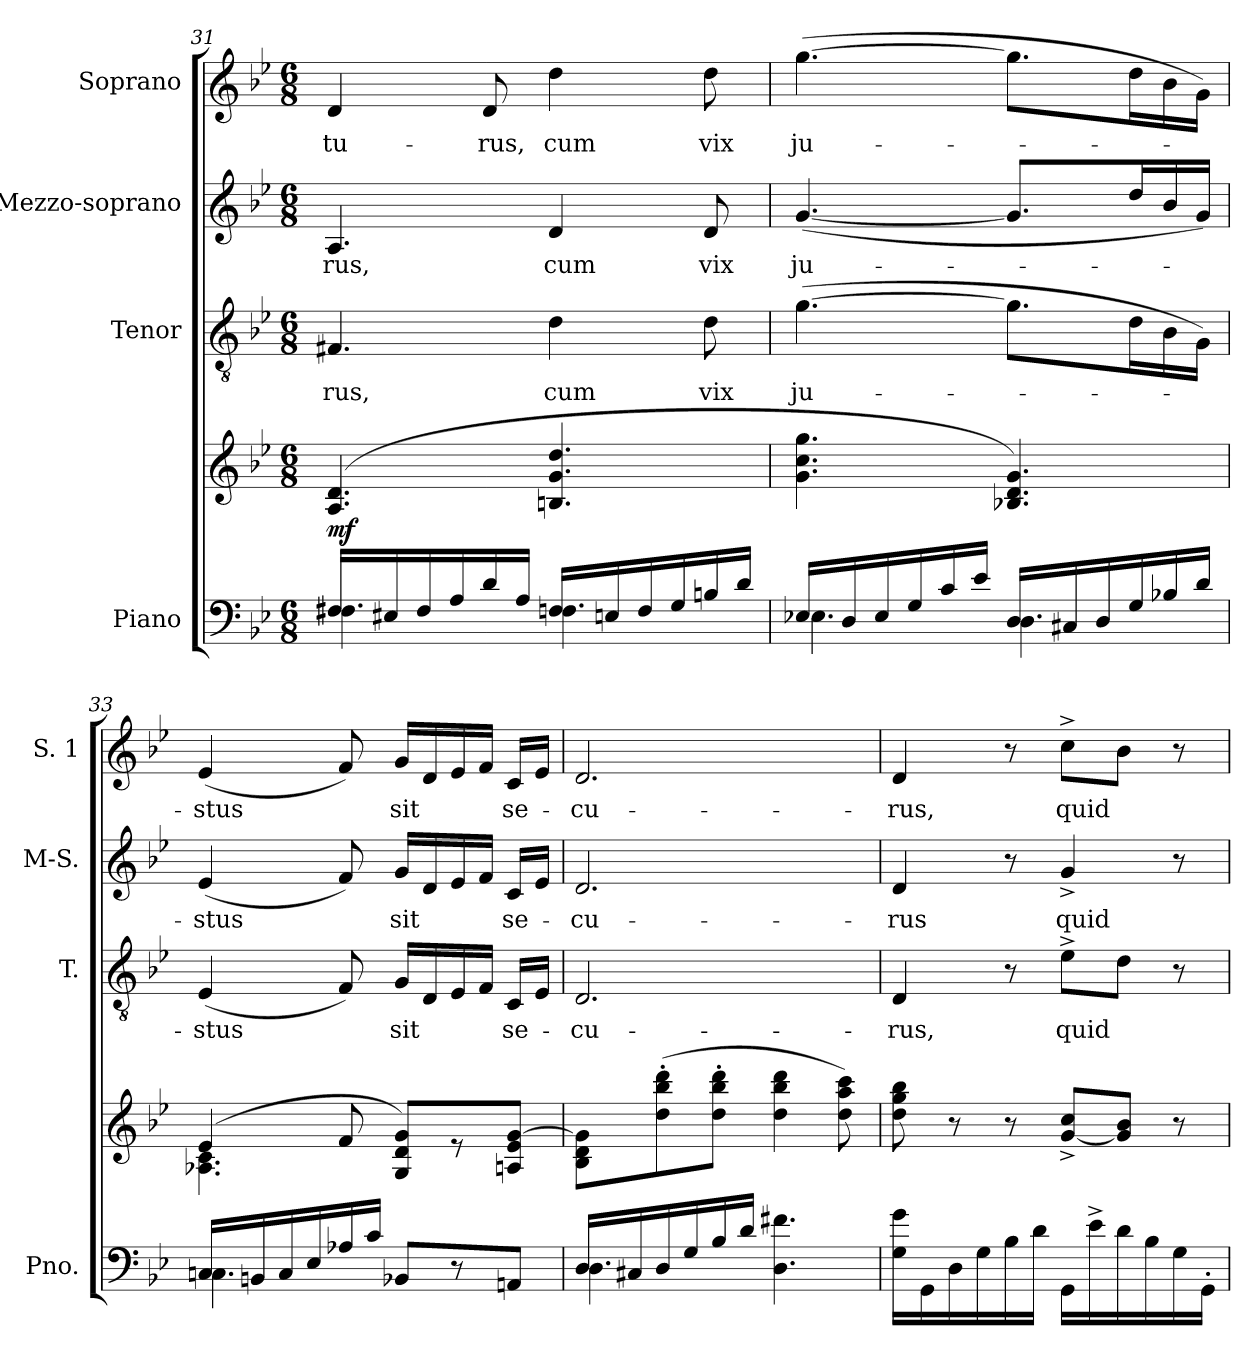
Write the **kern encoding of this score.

**kern	**kern	**dynam	**kern	**text	**kern	**text	**kern	**text
*part4	*part4	*part4	*part3	*part3	*part2	*part2	*part1	*part1
*staff5	*staff4	*staff4/5	*staff3	*staff3	*staff2	*staff2	*staff1	*staff1
*I"Piano	*	*	*I"Tenor	*	*I"Mezzo-soprano	*	*I"Soprano	*
*I'Pno.	*	*	*I'T.	*	*I'M-S.	*	*I'S. 1	*
*clefF4	*clefG2	*	*clefGv2	*	*clefG2	*	*clefG2	*
*	*	*	*ITrd7c12	*	*	*	*	*
*k[b-e-]	*k[b-e-]	*	*k[b-e-]	*	*k[b-e-]	*	*k[b-e-]	*
*g:	*g:	*	*g:	*	*g:	*	*g:	*
*M6/8	*M6/8	*	*M6/8	*	*M6/8	*	*M6/8	*
=31	=31	=31	=31	=31	=31	=31	=31	=31
*^	*	*	*	*	*	*	*	*
!	!	!	!	!	!LO:LY:b:color=#000000	!	!	!	!
!	!	!	!	!	!	!	!LO:LY:b:color=#000000	!	!
!	!	!	!	!	!	!	!	!	!LO:LY:b:color=#000000
16F#Xi/LL	4.F#i\	(4.Ai/ 4.di	mf	4.FF#Xi/	-rus,	4.Ai/	-rus,	4di/	-tu-
16E#Xi/	.	.	.	.	.	.	.	.	.
16F#i/	.	.	.	.	.	.	.	.	.
16Ai/	.	.	.	.	.	.	.	.	.
!	!	!	!	!	!	!	!	!	!LO:LY:b:color=#000000
16di/	.	.	.	.	.	.	.	8di/	-rus,
16Ai/JJ	.	.	.	.	.	.	.	.	.
!	!	!	!	!	!LO:LY:b:color=#000000	!	!	!	!
!	!	!	!	!	!	!	!LO:LY:b:color=#000000	!	!
!	!	!	!	!	!	!	!	!	!LO:LY:b:color=#000000
16Fni/LL	4.Fi\	4.Bni/ 4.gi 4.ddi	.	4Di\	cum	4di/	cum	4ddi\	cum
16Eni/	.	.	.	.	.	.	.	.	.
16Fi/	.	.	.	.	.	.	.	.	.
16Gi/	.	.	.	.	.	.	.	.	.
!	!	!	!	!	!LO:LY:b:color=#000000	!	!	!	!
!	!	!	!	!	!	!	!LO:LY:b:color=#000000	!	!
!	!	!	!	!	!	!	!	!	!LO:LY:b:color=#000000
16Bni/	.	.	.	8Di\	vix	8di/	vix	8ddi\	vix
16di/JJ	.	.	.	.	.	.	.	.	.
!!LO:PB:g=z
=32	=32	=32	=32	=32	=32	=32	=32	=32	=32
!	!	!	!	!	!LO:LY:b:color=#000000	!	!	!	!
!	!	!	!	!	!	!	!LO:LY:b:color=#000000	!	!
!	!	!	!	!	!	!	!	!	!LO:LY:b:color=#000000
16E-Xi/LL	4.E-i\	4.gi\ 4.cci 4.ggi	.	([4.Gi\	ju-	([4.gi/	ju-	([4.ggi\	ju-
16Di/	.	.	.	.	.	.	.	.	.
16E-i/	.	.	.	.	.	.	.	.	.
16Gi/	.	.	.	.	.	.	.	.	.
16ci/	.	.	.	.	.	.	.	.	.
16e-i/JJ	.	.	.	.	.	.	.	.	.
16Di/LL	4.Di\	4.B-Xi/ 4.di 4.gi)	.	8.Gi\L]	.	8.gi/L]	.	8.ggi\L]	.
16C#Xi/	.	.	.	.	.	.	.	.	.
16Di/	.	.	.	.	.	.	.	.	.
16Gi/	.	.	.	16Di\L	.	16ddi/L	.	16ddi\L	.
16B-Xi/	.	.	.	16BB-i\	.	16b-i/	.	16b-i\	.
16di/JJ	.	.	.	16GGi\JJ)	.	16gi/JJ)	.	16gi\JJ)	.
=33	=33	=33	=33	=33	=33	=33	=33	=33	=33
*	*	*^	*	*	*	*	*	*	*
!	!	!	!	!	!	!LO:LY:b:color=#000000	!	!	!	!
!	!	!	!	!	!	!	!	!LO:LY:b:color=#000000	!	!
!	!	!	!	!	!	!	!	!	!	!LO:LY:b:color=#000000
16Cni/LL	4.Ci\	(4e-i/	4.A-Xi\ 4.ci	.	(4EE-i/	-stus	(4e-i/	-stus	(4e-i/	-stus
16BBni/	.	.	.	.	.	.	.	.	.	.
16Ci/	.	.	.	.	.	.	.	.	.	.
16E-i/	.	.	.	.	.	.	.	.	.	.
16A-Xi/	.	8fi/	.	.	8FFi/)	.	8fi/)	.	8fi/)	.
16ci/JJ	.	.	.	.	.	.	.	.	.	.
!	!	!	!	!	!	!LO:LY:b:color=#000000	!	!	!	!
!	!	!	!	!	!	!	!	!LO:LY:b:color=#000000	!	!
!	!	!	!	!	!	!	!	!	!	!LO:LY:b:color=#000000
8BB-Xi/L	4.ryy	8Gi/ 8di 8giL)	4.ryy	.	16GGi/LL	sit	16gi/LL	sit	16gi/LL	sit
.	.	.	.	.	16DDi/	.	16di/	.	16di/	.
8r	.	8r	.	.	16EE-i/	.	16e-i/	.	16e-i/	.
.	.	.	.	.	16FFi/JJ	.	16fi/JJ	.	16fi/JJ	.
!	!	!	!	!	!	!LO:LY:b:color=#000000	!	!	!	!
!	!	!	!	!	!	!	!	!LO:LY:b:color=#000000	!	!
!	!	!	!	!	!	!	!	!	!	!LO:LY:b:color=#000000
8AAni/J	.	8Ani/ 8e-i [8giJ	.	.	16CCi/LL	se-	16ci/LL	se-	16ci/LL	se-
.	.	.	.	.	16EE-i/JJ	.	16e-i/JJ	.	16e-i/JJ	.
*	*	*v	*v	*	*	*	*	*	*	*
=34	=34	=34	=34	=34	=34	=34	=34	=34	=34
!	!	!	!	!	!LO:LY:b:color=#000000	!	!	!	!
!	!	!	!	!	!	!	!LO:LY:b:color=#000000	!	!
!	!	!	!	!	!	!	!	!	!LO:LY:b:color=#000000
16Di/LL	4.Di\	8B-i\ 8di 8gi]L	.	2.DDi/	-cu-	2.di/	-cu-	2.di/	-cu-
16C#Xi/	.	.	.	.	.	.	.	.	.
16Di/	.	(8ddi\' 8bb-i' 8dddi'	.	.	.	.	.	.	.
16Gi/	.	.	.	.	.	.	.	.	.
16B-i/	.	8ddi\' 8bb-i' 8dddi'J	.	.	.	.	.	.	.
16di/JJ	.	.	.	.	.	.	.	.	.
4.Di\ 4.f#Xi	4.ryy	4ddi\ 4bb-i 4dddi	.	.	.	.	.	.	.
.	.	8ddi\ 8aai 8ccci)	.	.	.	.	.	.	.
*v	*v	*	*	*	*	*	*	*	*
=35	=35	=35	=35	=35	=35	=35	=35	=35
!	!	!	!	!LO:LY:b:color=#000000	!	!	!	!
!	!	!	!	!	!	!LO:LY:b:color=#000000	!	!
!	!	!	!	!	!	!	!	!LO:LY:b:color=#000000
16Gi\ 16giLL	8ddi\ 8ggi 8bb-i	.	4DDi/	-rus,	4di/	-rus	4di/	-rus,
16GGi\	.	.	.	.	.	.	.	.
16Di\	8r	.	.	.	.	.	.	.
16Gi\	.	.	.	.	.	.	.	.
16B-i\	8r	.	8r	.	8r	.	8r	.
16di\JJ	.	.	.	.	.	.	.	.
!	!	!	!	!LO:LY:b:color=#000000	!	!	!	!
!	!	!	!	!	!	!LO:LY:b:color=#000000	!	!
!	!	!	!	!	!	!	!	!LO:LY:b:color=#000000
16GGi\LL	[8gi/^ 8cci^L	.	8E-^i\L	quid	4g^i/	quid	8cc^i\L	quid
16e-^i\	.	.	.	.	.	.	.	.
16di\	8gi/] 8b-iJ	.	8Di\J	.	.	.	8b-i\J	.
16B-i\	.	.	.	.	.	.	.	.
16Gi\	8r	.	8r	.	8r	.	8r	.
16GG'i\JJ	.	.	.	.	.	.	.	.
=	=	=	=	=	=	=	=	=
*-	*-	*-	*-	*-	*-	*-	*-	*-
